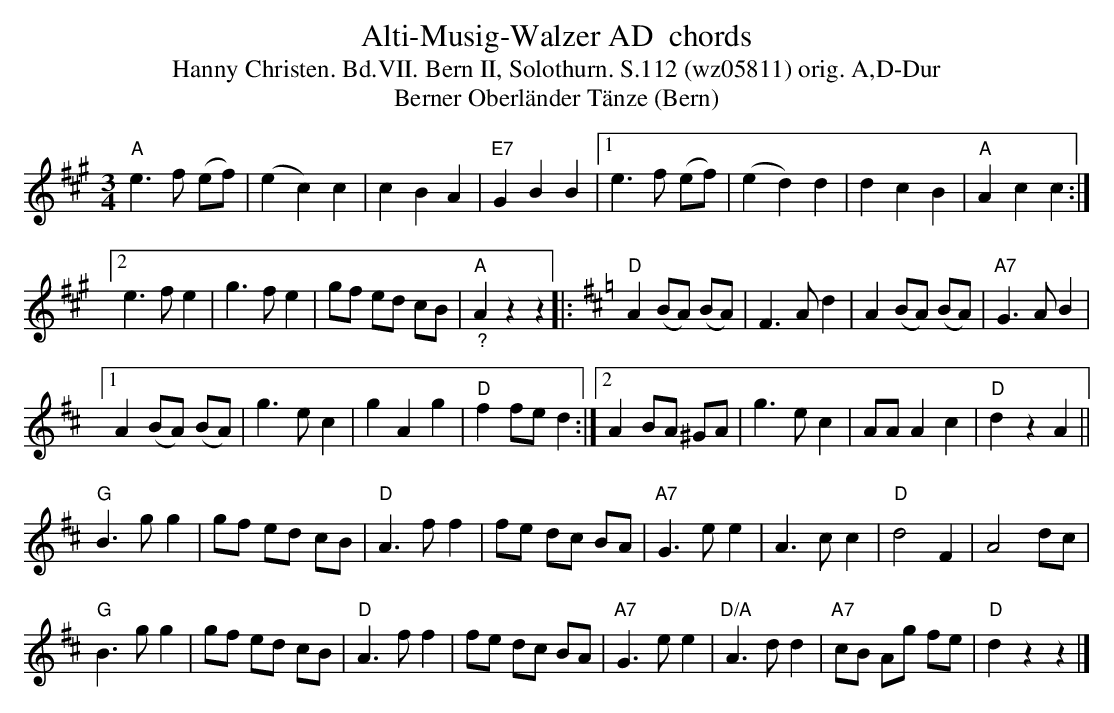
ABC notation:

X:1
T: Alti-Musig-Walzer AD  chords
T:Hanny Christen. Bd.VII. Bern II, Solothurn. S.112 (wz05811) orig. A,D-Dur
T: Berner Oberl\"ander T\"anze (Bern)
M:3/4
L:1/8
K:A %%MIDI gchordon
"A"e3f (ef) | (e2c2)c2 | c2B2A2 | "E7"G2B2B2 |1 e3f (ef) | (e2d2)d2 | d2c2B2 | "A"A2c2c2 :|2
e3fe2 | g3fe2 | gf ed cB | "_?""A"A2z2z2 |: [K:D] "D"A2 (BA) (BA) | F3Ad2 | A2(BA) (BA) | "A7"G3 AB2 |1
A2 (BA) (BA) | g3ec2 | g2A2g2 | "D"f2 fe d2 :|2 A2 BA ^GA | g3ec2 | AA A2c2 | "D"d2z2A2 ||
"G"B3gg2 | gf ed cB | "D"A3ff2 | fe dc BA | "A7"G3ee2 | A3cc2 | "D"d4F2 | A4dc |
"G"B3gg2 | gf ed cB | "D"A3ff2 | fe dc BA | "A7"G3ee2 | "D/A"A3dd2 | "A7"cB Ag fe | "D"d2z2z2 |]
